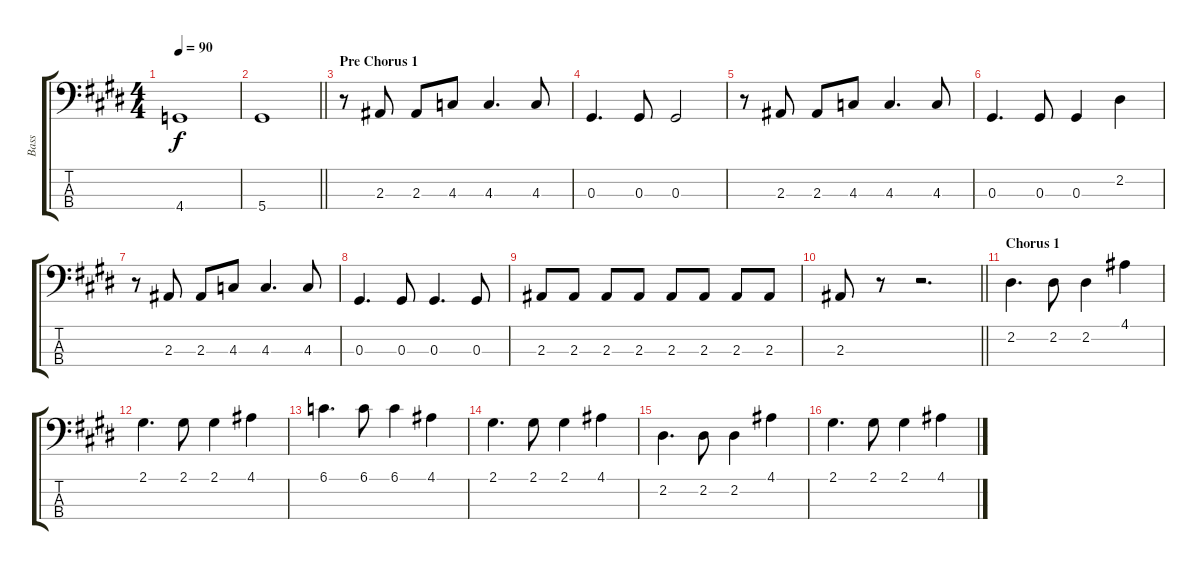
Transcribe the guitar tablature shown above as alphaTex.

\track ("Bass" "Bass") {instrument electricbassfinger}
\staff {score tabs}
\tuning (Gb2 Db2 Ab1 Eb1) {hide}
\ts (4 4)
\tempo 90
\clef f4
\ks e
4.4.1{dy f} |
\barLineRight lightlight
5.4.1 |
\section ("" "Pre Chorus 1")
r.8 2.3.8 2.3.8 4.3.8 4.3.4{d} 4.3.8 |
0.3.4{d} 0.3.8 0.3.2 |
r.8 2.3.8 2.3.8 4.3.8 4.3.4{d} 4.3.8 |
0.3.4{d} 0.3.8 0.3.4 2.2.4 |
r.8 2.3.8 2.3.8 4.3.8 4.3.4{d} 4.3.8 |
0.3.4{d} 0.3.8 0.3.4{d} 0.3.8 |
2.3.8 2.3.8 2.3.8 2.3.8 2.3.8 2.3.8 2.3.8 2.3.8 |
\barLineRight lightlight
2.3.8 r.8 r.2{d} |
\section ("" "Chorus 1")
2.2.4{d} 2.2.8 2.2.4 4.1.4 |
2.1.4{d} 2.1.8 2.1.4 4.1.4 |
6.1.4{d} 6.1.8 6.1.4 4.1.4 |
2.1.4{d} 2.1.8 2.1.4 4.1.4 |
2.2.4{d} 2.2.8 2.2.4 4.1.4 |
2.1.4{d} 2.1.8 2.1.4 4.1.4
